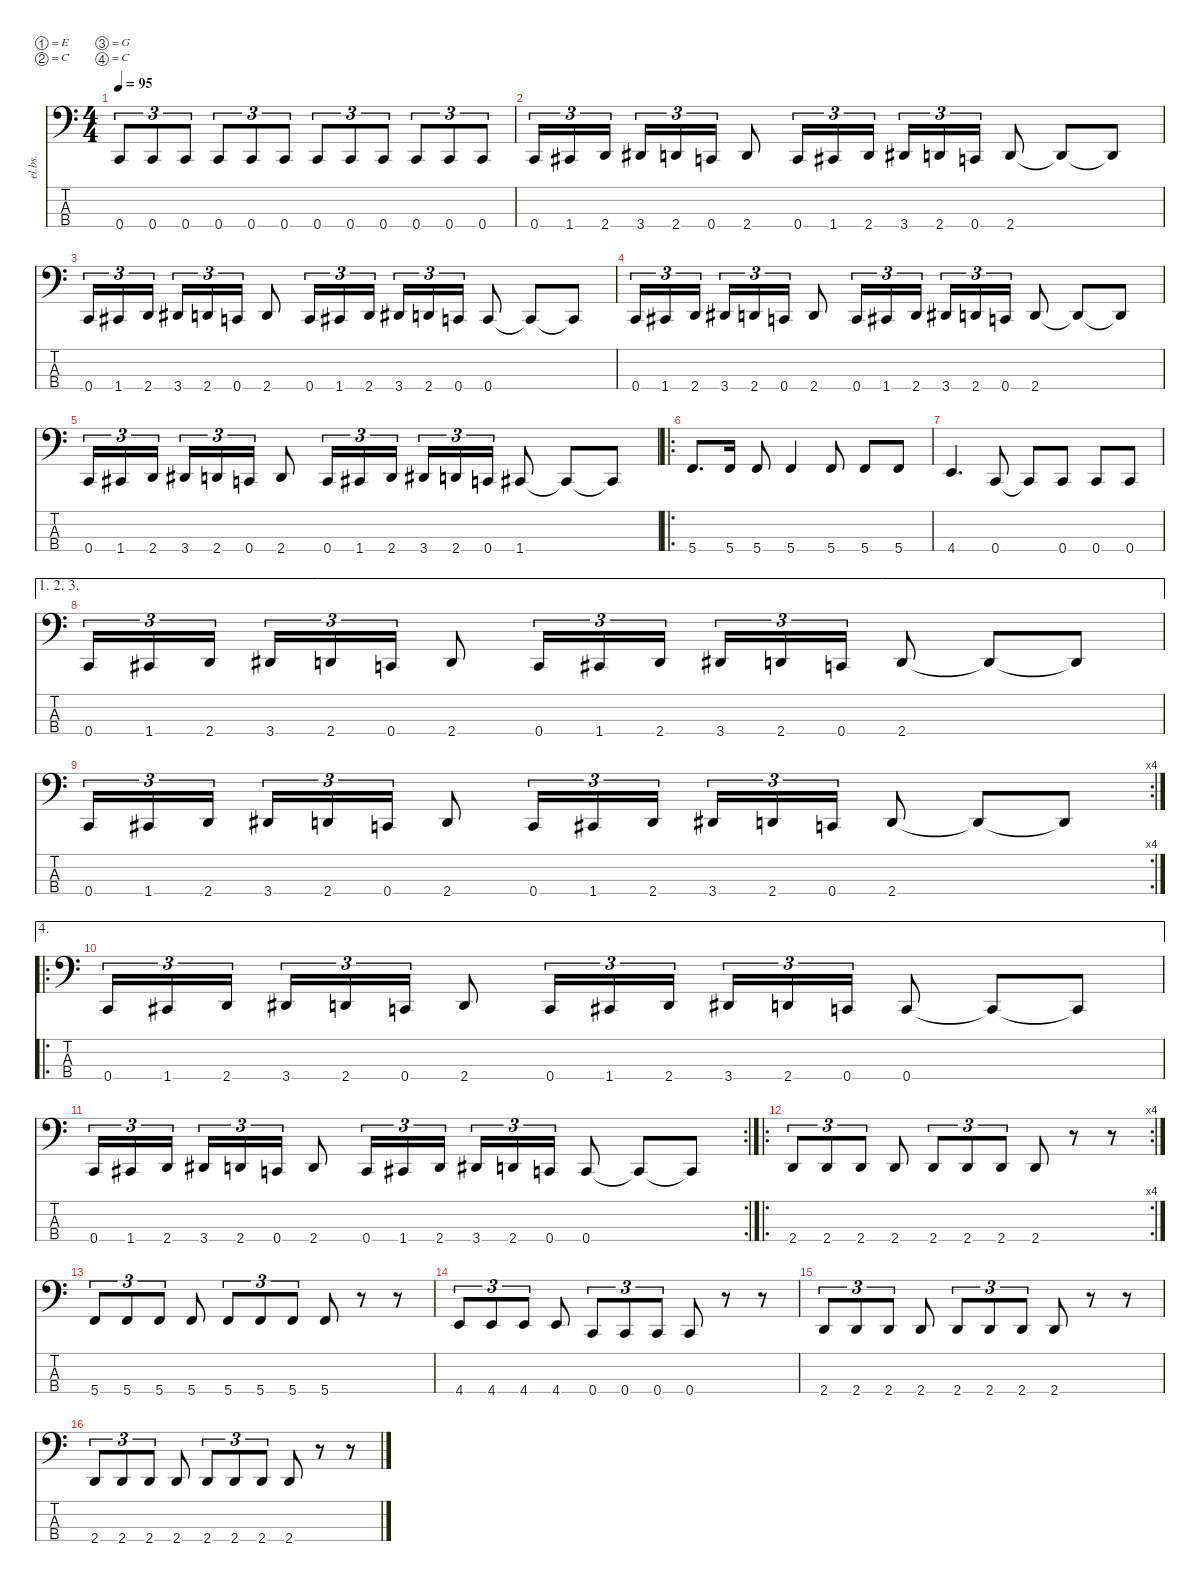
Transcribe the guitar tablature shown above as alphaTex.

\defaultSystemsLayout 4
\hideDynamics
\bracketExtendMode nobrackets
\otherSystemsTrackNameOrientation horizontal
\track ("Byron Stroud" "el.bs.") {instrument electricbassfinger}
\staff {score tabs}
\tuning (E2 C2 G1 C1)
\ts (4 4)
\tempo 95
\clef f4
\ks c
0.4.8{tu (3 2) dy f beam Up} 0.4.8{tu (3 2) beam Up} 0.4.8{tu (3 2) beam Up} 0.4.8{tu (3 2) beam Up} 0.4.8{tu (3 2) beam Up} 0.4.8{tu (3 2) beam Up} 0.4.8{tu (3 2) beam Up} 0.4.8{tu (3 2) beam Up} 0.4.8{tu (3 2) beam Up} 0.4.8{tu (3 2) beam Up} 0.4.8{tu (3 2) beam Up} 0.4.8{tu (3 2) beam Up} |
0.4.16{tu (3 2) beam Up} 1.4{acc #}.16{tu (3 2) beam Up} 2.4.16{tu (3 2) beam Up} 3.4{acc #}.16{tu (3 2) beam Up} 2.4.16{tu (3 2) beam Up} 0.4.16{tu (3 2) beam Up} 2.4.8{beam Up} 0.4.16{tu (3 2) beam Up} 1.4{acc #}.16{tu (3 2) beam Up} 2.4.16{tu (3 2) beam Up} 3.4{acc #}.16{tu (3 2) beam Up} 2.4.16{tu (3 2) beam Up} 0.4.16{tu (3 2) beam Up} 2.4.8{beam Up} 2.4{t}.8{beam Up} 2.4{t}.8{beam Up} |
0.4.16{tu (3 2) beam Up} 1.4{acc #}.16{tu (3 2) beam Up} 2.4.16{tu (3 2) beam Up} 3.4{acc #}.16{tu (3 2) beam Up} 2.4.16{tu (3 2) beam Up} 0.4.16{tu (3 2) beam Up} 2.4.8{beam Up} 0.4.16{tu (3 2) beam Up} 1.4{acc #}.16{tu (3 2) beam Up} 2.4.16{tu (3 2) beam Up} 3.4{acc #}.16{tu (3 2) beam Up} 2.4.16{tu (3 2) beam Up} 0.4.16{tu (3 2) beam Up} 0.4.8{beam Up} 0.4{t}.8{beam Up} 0.4{t}.8{beam Up} |
0.4.16{tu (3 2) beam Up} 1.4{acc #}.16{tu (3 2) beam Up} 2.4.16{tu (3 2) beam Up} 3.4{acc #}.16{tu (3 2) beam Up} 2.4.16{tu (3 2) beam Up} 0.4.16{tu (3 2) beam Up} 2.4.8{beam Up} 0.4.16{tu (3 2) beam Up} 1.4{acc #}.16{tu (3 2) beam Up} 2.4.16{tu (3 2) beam Up} 3.4{acc #}.16{tu (3 2) beam Up} 2.4.16{tu (3 2) beam Up} 0.4.16{tu (3 2) beam Up} 2.4.8{beam Up} 2.4{t}.8{beam Up} 2.4{t}.8{beam Up} |
0.4.16{tu (3 2) beam Up} 1.4{acc #}.16{tu (3 2) beam Up} 2.4.16{tu (3 2) beam Up} 3.4{acc #}.16{tu (3 2) beam Up} 2.4.16{tu (3 2) beam Up} 0.4.16{tu (3 2) beam Up} 2.4.8{beam Up} 0.4.16{tu (3 2) beam Up} 1.4{acc #}.16{tu (3 2) beam Up} 2.4.16{tu (3 2) beam Up} 3.4{acc #}.16{tu (3 2) beam Up} 2.4.16{tu (3 2) beam Up} 0.4.16{tu (3 2) beam Up} 1.4{acc #}.8{beam Up} 1.4{t acc #}.8{beam Up} 1.4{t acc #}.8{beam Up} |
\ro
5.4.8{d beam Up} 5.4.16{beam Up} 5.4.8{beam Up} 5.4.4{beam Up} 5.4.8{beam Up} 5.4.8{beam Up} 5.4.8{beam Up} |
4.4.4{d beam Up} 0.4.8{beam Up} 0.4{t}.8{beam Up} 0.4.8{beam Up} 0.4.8{beam Up} 0.4.8{beam Up} |
\ae (1 2 3)
0.4.16{tu (3 2) beam Up} 1.4{acc #}.16{tu (3 2) beam Up} 2.4.16{tu (3 2) beam Up} 3.4{acc #}.16{tu (3 2) beam Up} 2.4.16{tu (3 2) beam Up} 0.4.16{tu (3 2) beam Up} 2.4.8{beam Up} 0.4.16{tu (3 2) beam Up} 1.4{acc #}.16{tu (3 2) beam Up} 2.4.16{tu (3 2) beam Up} 3.4{acc #}.16{tu (3 2) beam Up} 2.4.16{tu (3 2) beam Up} 0.4.16{tu (3 2) beam Up} 2.4.8{beam Up} 2.4{t}.8{beam Up} 2.4{t}.8{beam Up} |
\rc 4
0.4.16{tu (3 2) beam Up} 1.4{acc #}.16{tu (3 2) beam Up} 2.4.16{tu (3 2) beam Up} 3.4{acc #}.16{tu (3 2) beam Up} 2.4.16{tu (3 2) beam Up} 0.4.16{tu (3 2) beam Up} 2.4.8{beam Up} 0.4.16{tu (3 2) beam Up} 1.4{acc #}.16{tu (3 2) beam Up} 2.4.16{tu (3 2) beam Up} 3.4{acc #}.16{tu (3 2) beam Up} 2.4.16{tu (3 2) beam Up} 0.4.16{tu (3 2) beam Up} 2.4.8{beam Up} 2.4{t}.8{beam Up} 2.4{t}.8{beam Up} |
\ae 4
\ro
0.4.16{tu (3 2) beam Up} 1.4{acc #}.16{tu (3 2) beam Up} 2.4.16{tu (3 2) beam Up} 3.4{acc #}.16{tu (3 2) beam Up} 2.4.16{tu (3 2) beam Up} 0.4.16{tu (3 2) beam Up} 2.4.8{beam Up} 0.4.16{tu (3 2) beam Up} 1.4{acc #}.16{tu (3 2) beam Up} 2.4.16{tu (3 2) beam Up} 3.4{acc #}.16{tu (3 2) beam Up} 2.4.16{tu (3 2) beam Up} 0.4.16{tu (3 2) beam Up} 0.4.8{beam Up} 0.4{t}.8{beam Up} 0.4{t}.8{beam Up} |
\rc 2
0.4.16{tu (3 2) beam Up} 1.4{acc #}.16{tu (3 2) beam Up} 2.4.16{tu (3 2) beam Up} 3.4{acc #}.16{tu (3 2) beam Up} 2.4.16{tu (3 2) beam Up} 0.4.16{tu (3 2) beam Up} 2.4.8{beam Up} 0.4.16{tu (3 2) beam Up} 1.4{acc #}.16{tu (3 2) beam Up} 2.4.16{tu (3 2) beam Up} 3.4{acc #}.16{tu (3 2) beam Up} 2.4.16{tu (3 2) beam Up} 0.4.16{tu (3 2) beam Up} 0.4.8{beam Up} 0.4{t}.8{beam Up} 0.4{t}.8{beam Up} |
\ro
\rc 4
2.4.8{tu (3 2) beam Up} 2.4.8{tu (3 2) beam Up} 2.4.8{tu (3 2) beam Up} 2.4.8{beam Up} 2.4.8{tu (3 2) beam Up} 2.4.8{tu (3 2) beam Up} 2.4.8{tu (3 2) beam Up} 2.4.8{beam Up} r.8{beam Up} r.8{beam Up} |
5.4.8{tu (3 2) beam Up} 5.4.8{tu (3 2) beam Up} 5.4.8{tu (3 2) beam Up} 5.4.8{beam Up} 5.4.8{tu (3 2) beam Up} 5.4.8{tu (3 2) beam Up} 5.4.8{tu (3 2) beam Up} 5.4.8{beam Up} r.8{beam Up} r.8{beam Up} |
4.4.8{tu (3 2) beam Up} 4.4.8{tu (3 2) beam Up} 4.4.8{tu (3 2) beam Up} 4.4.8{beam Up} 0.4.8{tu (3 2) beam Up} 0.4.8{tu (3 2) beam Up} 0.4.8{tu (3 2) beam Up} 0.4.8{beam Up} r.8{beam Up} r.8{beam Up} |
2.4.8{tu (3 2) beam Up} 2.4.8{tu (3 2) beam Up} 2.4.8{tu (3 2) beam Up} 2.4.8{beam Up} 2.4.8{tu (3 2) beam Up} 2.4.8{tu (3 2) beam Up} 2.4.8{tu (3 2) beam Up} 2.4.8{beam Up} r.8{beam Up} r.8{beam Up} |
2.4.8{tu (3 2) beam Up} 2.4.8{tu (3 2) beam Up} 2.4.8{tu (3 2) beam Up} 2.4.8{beam Up} 2.4.8{tu (3 2) beam Up} 2.4.8{tu (3 2) beam Up} 2.4.8{tu (3 2) beam Up} 2.4.8{beam Up} r.8{beam Up} r.8{beam Up}
